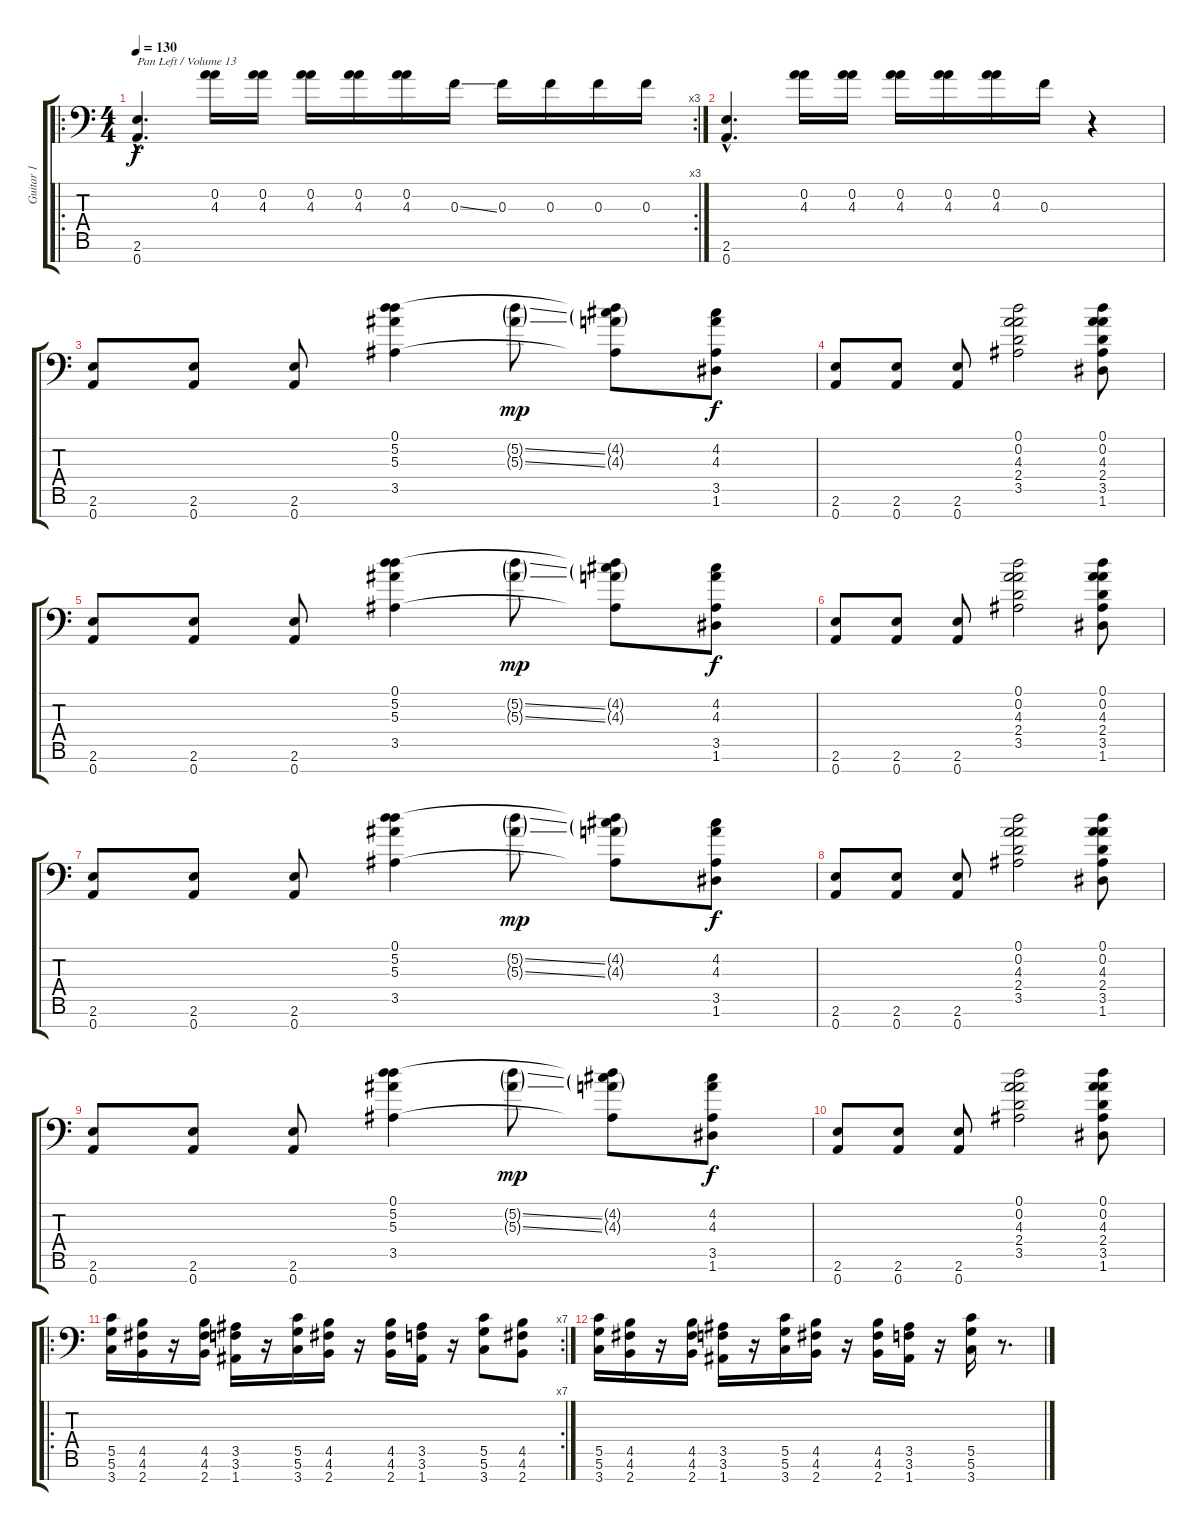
\track ("Guitar 1" "Guitar 1") {instrument distortionguitar}
\staff {score tabs}
\tuning (D4 A3 F3 C3 G2 D2 A1) {hide}
\ro
\rc 3
\ts (4 4)
\tempo 130
\clef f4
\ks c
(2.6{hac} 0.7{hac}).4{d txt "Pan Left / Volume 13" dy f volume 13 balance 0} (0.2 4.3).16 (0.2 4.3).16 (0.2 4.3).16 (0.2 4.3).16 (0.2 4.3).16 0.3{ss}.16 0.3.16 0.3.16 0.3.16 0.3.16 |
(2.6{hac} 0.7{hac}).4{d} (0.2 4.3).16 (0.2 4.3).16 (0.2 4.3).16 (0.2 4.3).16 (0.2 4.3).16 0.3.16 r.4 |
(2.6 0.7).8 (2.6 0.7).8 (2.6 0.7).8 (0.1 5.2 5.3 3.5).4 (5.2{ss g} 5.3{ss g}).8{dy mp} (0.1{t} 4.2{g} 4.3{g} 3.5{t}).8 (4.2 4.3 3.5 1.6).8{dy f} |
(2.6 0.7).8 (2.6 0.7).8 (2.6 0.7).8 (0.1 0.2 4.3 2.4 3.5).2 (0.1 0.2 4.3 2.4 3.5 1.6).8 |
(2.6 0.7).8 (2.6 0.7).8 (2.6 0.7).8 (0.1 5.2 5.3 3.5).4 (5.2{ss g} 5.3{ss g}).8{dy mp} (0.1{t} 4.2{g} 4.3{g} 3.5{t}).8 (4.2 4.3 3.5 1.6).8{dy f} |
(2.6 0.7).8 (2.6 0.7).8 (2.6 0.7).8 (0.1 0.2 4.3 2.4 3.5).2 (0.1 0.2 4.3 2.4 3.5 1.6).8 |
(2.6 0.7).8 (2.6 0.7).8 (2.6 0.7).8 (0.1 5.2 5.3 3.5).4 (5.2{ss g} 5.3{ss g}).8{dy mp} (0.1{t} 4.2{g} 4.3{g} 3.5{t}).8 (4.2 4.3 3.5 1.6).8{dy f} |
(2.6 0.7).8 (2.6 0.7).8 (2.6 0.7).8 (0.1 0.2 4.3 2.4 3.5).2 (0.1 0.2 4.3 2.4 3.5 1.6).8 |
(2.6 0.7).8 (2.6 0.7).8 (2.6 0.7).8 (0.1 5.2 5.3 3.5).4 (5.2{ss g} 5.3{ss g}).8{dy mp} (0.1{t} 4.2{g} 4.3{g} 3.5{t}).8 (4.2 4.3 3.5 1.6).8{dy f} |
(2.6 0.7).8 (2.6 0.7).8 (2.6 0.7).8 (0.1 0.2 4.3 2.4 3.5).2 (0.1 0.2 4.3 2.4 3.5 1.6).8 |
\ro
\rc 7
(5.5 5.6 3.7).16 (4.5 4.6 2.7).16 r.16 (4.5 4.6 2.7).16 (3.5 3.6 1.7).16 r.16 (5.5 5.6 3.7).16 (4.5 4.6 2.7).16 r.16 (4.5 4.6 2.7).16 (3.5 3.6 1.7).16 r.16 (5.5 5.6 3.7).8 (4.5 4.6 2.7).8 |
(5.5 5.6 3.7).16 (4.5 4.6 2.7).16 r.16 (4.5 4.6 2.7).16 (3.5 3.6 1.7).16 r.16 (5.5 5.6 3.7).16 (4.5 4.6 2.7).16 r.16 (4.5 4.6 2.7).16 (3.5 3.6 1.7).16 r.16 (5.5 5.6 3.7).16 r.8{d}
